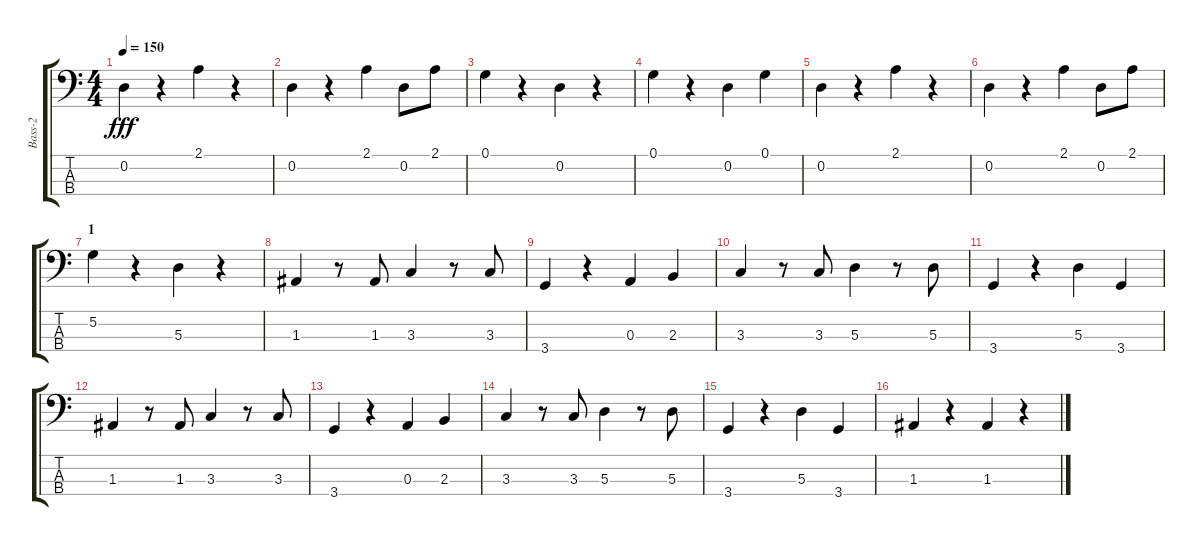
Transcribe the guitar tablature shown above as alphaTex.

\track ("Bass-2" "Bass-2") {instrument acousticbass}
\staff {score tabs}
\tuning (G2 D2 A1 E1) {hide}
\ts (4 4)
\tempo 150
\clef f4
\ks c
0.2.4{dy fff} r.4 2.1.4 r.4 |
0.2.4 r.4 2.1.4 0.2.8 2.1.8 |
0.1.4 r.4 0.2.4 r.4 |
0.1.4 r.4 0.2.4 0.1.4 |
0.2.4 r.4 2.1.4 r.4 |
0.2.4 r.4 2.1.4 0.2.8 2.1.8 |
\section ("" "1")
5.2.4 r.4 5.3.4 r.4 |
1.3.4 r.8 1.3.8 3.3.4 r.8 3.3.8 |
3.4.4 r.4 0.3.4 2.3.4 |
3.3.4 r.8 3.3.8 5.3.4 r.8 5.3.8 |
3.4.4 r.4 5.3.4 3.4.4 |
1.3.4 r.8 1.3.8 3.3.4 r.8 3.3.8 |
3.4.4 r.4 0.3.4 2.3.4 |
3.3.4 r.8 3.3.8 5.3.4 r.8 5.3.8 |
3.4.4 r.4 5.3.4 3.4.4 |
1.3.4 r.4 1.3.4 r.4
